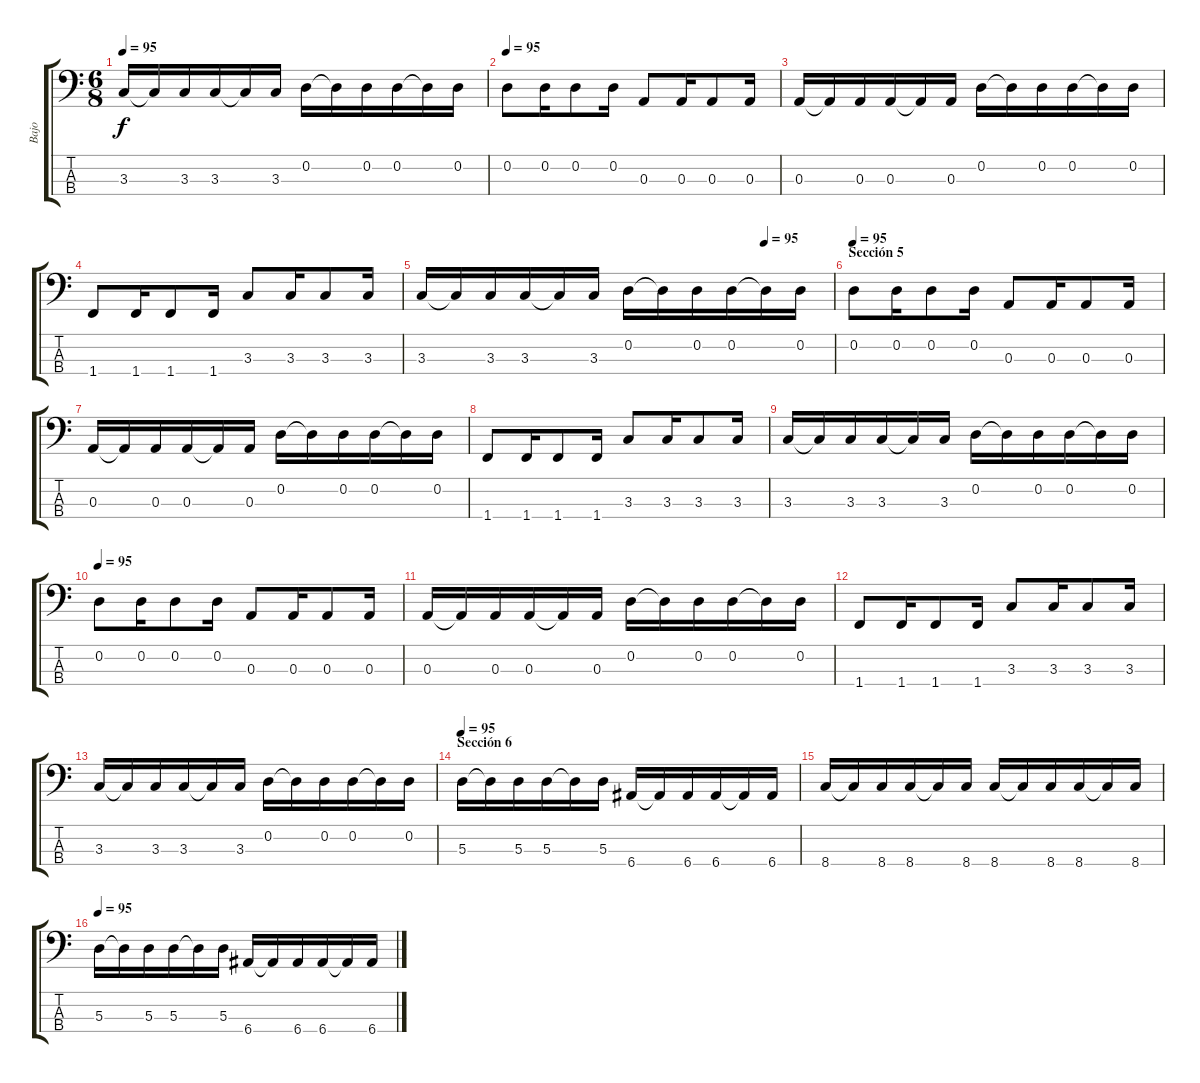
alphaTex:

\track ("Bajo" "Bajo") {instrument electricbassfinger}
\staff {score tabs}
\tuning (G2 D2 A1 E1) {hide}
\ts (6 8)
\tempo 95
\clef f4
\ks c
3.3.16{dy f} 3.3{t}.16 3.3.16 3.3.16 3.3{t}.16 3.3.16 0.2.16 0.2{t}.16 0.2.16 0.2.16 0.2{t}.16 0.2.16 |
\tempo 95
0.2.8 0.2.16 0.2.8 0.2.16 0.3.8 0.3.16 0.3.8 0.3.16 |
0.3.16 0.3{t}.16 0.3.16 0.3.16 0.3{t}.16 0.3.16 0.2.16 0.2{t}.16 0.2.16 0.2.16 0.2{t}.16 0.2.16 |
1.4.8 1.4.16 1.4.8 1.4.16 3.3.8 3.3.16 3.3.8 3.3.16 |
\tempo (95 0.8333333333333334)
3.3.16 3.3{t}.16 3.3.16 3.3.16 3.3{t}.16 3.3.16 0.2.16 0.2{t}.16 0.2.16 0.2.16 0.2{t}.16 0.2.16 |
\section ("" "Sección 5")
\tempo 95
0.2.8 0.2.16 0.2.8 0.2.16 0.3.8 0.3.16 0.3.8 0.3.16 |
0.3.16 0.3{t}.16 0.3.16 0.3.16 0.3{t}.16 0.3.16 0.2.16 0.2{t}.16 0.2.16 0.2.16 0.2{t}.16 0.2.16 |
1.4.8 1.4.16 1.4.8 1.4.16 3.3.8 3.3.16 3.3.8 3.3.16 |
3.3.16 3.3{t}.16 3.3.16 3.3.16 3.3{t}.16 3.3.16 0.2.16 0.2{t}.16 0.2.16 0.2.16 0.2{t}.16 0.2.16 |
\tempo 95
0.2.8 0.2.16 0.2.8 0.2.16 0.3.8 0.3.16 0.3.8 0.3.16 |
0.3.16 0.3{t}.16 0.3.16 0.3.16 0.3{t}.16 0.3.16 0.2.16 0.2{t}.16 0.2.16 0.2.16 0.2{t}.16 0.2.16 |
1.4.8 1.4.16 1.4.8 1.4.16 3.3.8 3.3.16 3.3.8 3.3.16 |
3.3.16 3.3{t}.16 3.3.16 3.3.16 3.3{t}.16 3.3.16 0.2.16 0.2{t}.16 0.2.16 0.2.16 0.2{t}.16 0.2.16 |
\section ("" "Sección 6")
\tempo 95
5.3.16 5.3{t}.16 5.3.16 5.3.16 5.3{t}.16 5.3.16 6.4.16 6.4{t}.16 6.4.16 6.4.16 6.4{t}.16 6.4.16 |
8.4.16 8.4{t}.16 8.4.16 8.4.16 8.4{t}.16 8.4.16 8.4.16 8.4{t}.16 8.4.16 8.4.16 8.4{t}.16 8.4.16 |
\tempo 95
5.3.16 5.3{t}.16 5.3.16 5.3.16 5.3{t}.16 5.3.16 6.4.16 6.4{t}.16 6.4.16 6.4.16 6.4{t}.16 6.4.16
